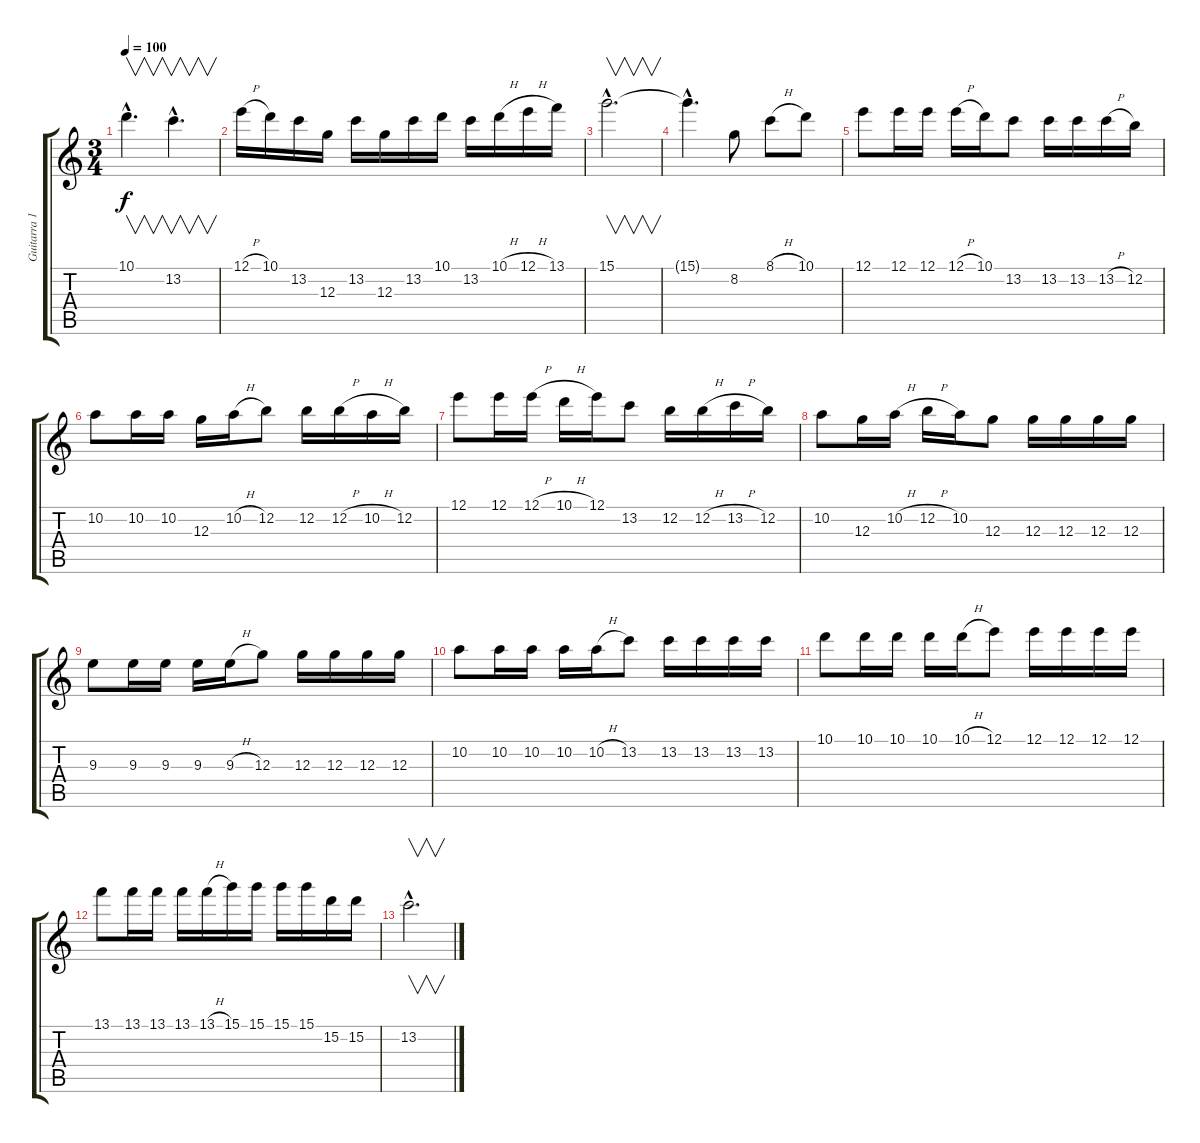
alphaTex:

\track ("Guitarra 1" "Guitarra 1") {instrument overdrivenguitar}
\staff {score tabs}
\tuning (E4 B3 G3 D3 A2 E2) {hide}
\ts (3 4)
\tempo 100
\clef g2
\ks c
10.1{hac}.4{v d dy f} 13.2{hac}.4{v d} |
12.1{h}.16 10.1.16 13.2.16 12.3.16 13.2.16 12.3.16 13.2.16 10.1.16 13.2.16 10.1{h}.16 12.1{h}.16 13.1.16 |
15.1{hac}.2{v d} |
15.1{hac t}.4{d} 8.2.8 8.1{h}.8 10.1.8 |
12.1.8 12.1.16 12.1.16 12.1{h}.16 10.1.16 13.2.8 13.2.16 13.2.16 13.2{h}.16 12.2.16 |
10.2.8 10.2.16 10.2.16 12.3.16 10.2{h}.16 12.2.8 12.2.16 12.2{h}.16 10.2{h}.16 12.2.16 |
12.1.8 12.1.16 12.1{h}.16 10.1{h}.16 12.1.16 13.2.8 12.2.16 12.2{h}.16 13.2{h}.16 12.2.16 |
10.2.8 12.3.16 10.2{h}.16 12.2{h}.16 10.2.16 12.3.8 12.3.16 12.3.16 12.3.16 12.3.16 |
9.3.8 9.3.16 9.3.16 9.3.16 9.3{h}.16 12.3.8 12.3.16 12.3.16 12.3.16 12.3.16 |
10.2.8 10.2.16 10.2.16 10.2.16 10.2{h}.16 13.2.8 13.2.16 13.2.16 13.2.16 13.2.16 |
10.1.8 10.1.16 10.1.16 10.1.16 10.1{h}.16 12.1.8 12.1.16 12.1.16 12.1.16 12.1.16 |
13.1.8 13.1.16 13.1.16 13.1.16 13.1{h}.16 15.1.16 15.1.16 15.1.16 15.1.16 15.2.16 15.2.16 |
13.2{hac}.2{v d}
